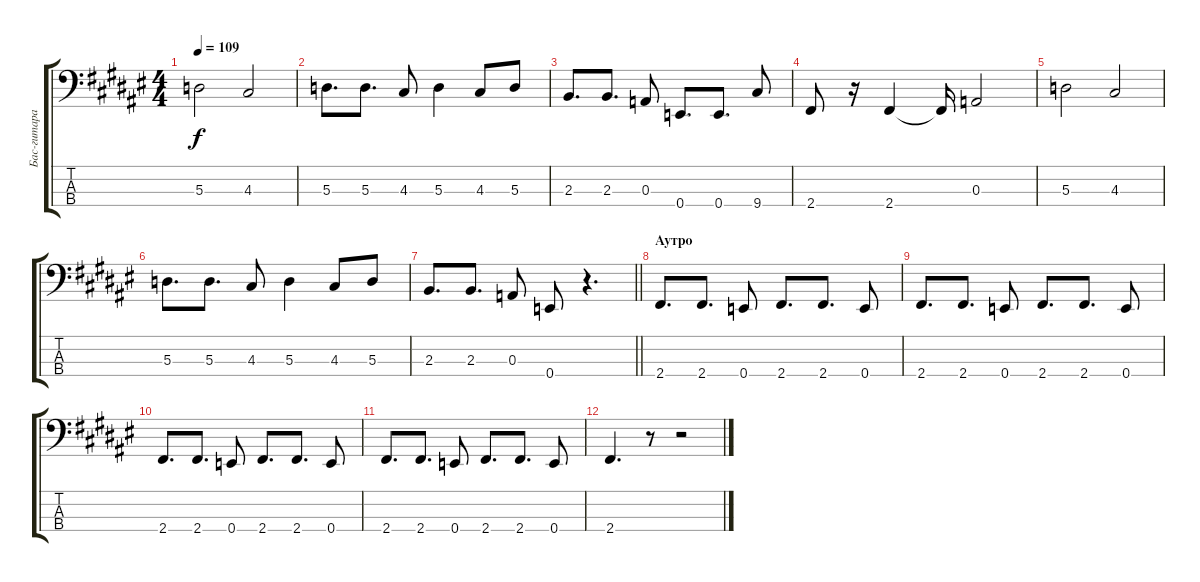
\track ("Бас-гитара (С.Марков)" "Бас-гитара") {instrument electricbasspick}
\staff {score tabs}
\tuning (G2 D2 A1 E1) {hide}
\ts (4 4)
\tempo 109
\clef f4
\ks f#
5.3.2{dy f} 4.3.2 |
5.3.8{d} 5.3.8{d} 4.3.8 5.3.4 4.3.8 5.3.8 |
2.3.8{d} 2.3.8{d} 0.3.8 0.4.8{d} 0.4.8{d} 9.4.8 |
2.4.8 r.16 2.4.4 2.4{t}.16 0.3.2 |
5.3.2 4.3.2 |
5.3.8{d} 5.3.8{d} 4.3.8 5.3.4 4.3.8 5.3.8 |
\barLineRight lightlight
2.3.8{d} 2.3.8{d} 0.3.8 0.4.8 r.4{d} |
\section ("" "Аутро")
2.4.8{d} 2.4.8{d} 0.4.8 2.4.8{d} 2.4.8{d} 0.4.8 |
2.4.8{d} 2.4.8{d} 0.4.8 2.4.8{d} 2.4.8{d} 0.4.8 |
2.4.8{d} 2.4.8{d} 0.4.8 2.4.8{d} 2.4.8{d} 0.4.8 |
2.4.8{d} 2.4.8{d} 0.4.8 2.4.8{d} 2.4.8{d} 0.4.8 |
2.4.4{d} r.8 r.2
